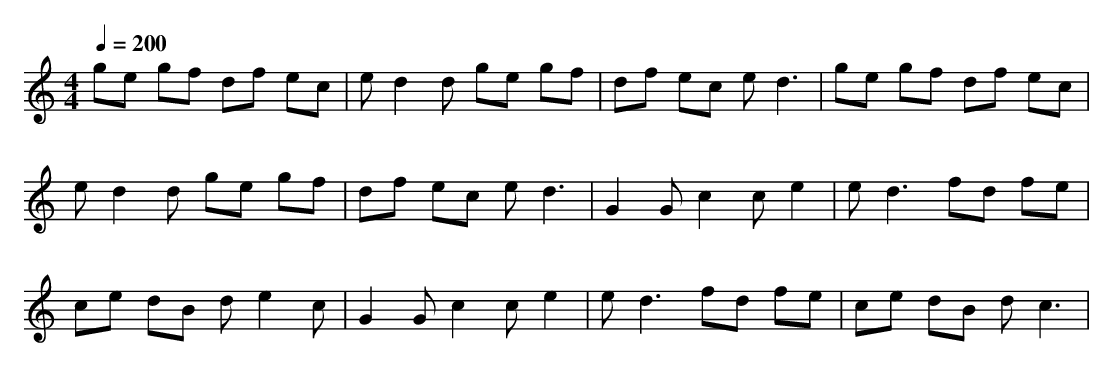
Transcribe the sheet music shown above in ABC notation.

X:1
T:
M: 4/4
L: 1/8
Q:1/4=200
K:C % 0 sharps
ge gf df ec|ed2d ge gf|df ec e2<d2|ge gf df ec|
ed2d ge gf|df ec e2<d2|G2 Gc2c e2|e2<d2 fd fe|
ce dB de2c|G2 Gc2c e2|e2<d2 fd fe|ce dB d2<c2|
